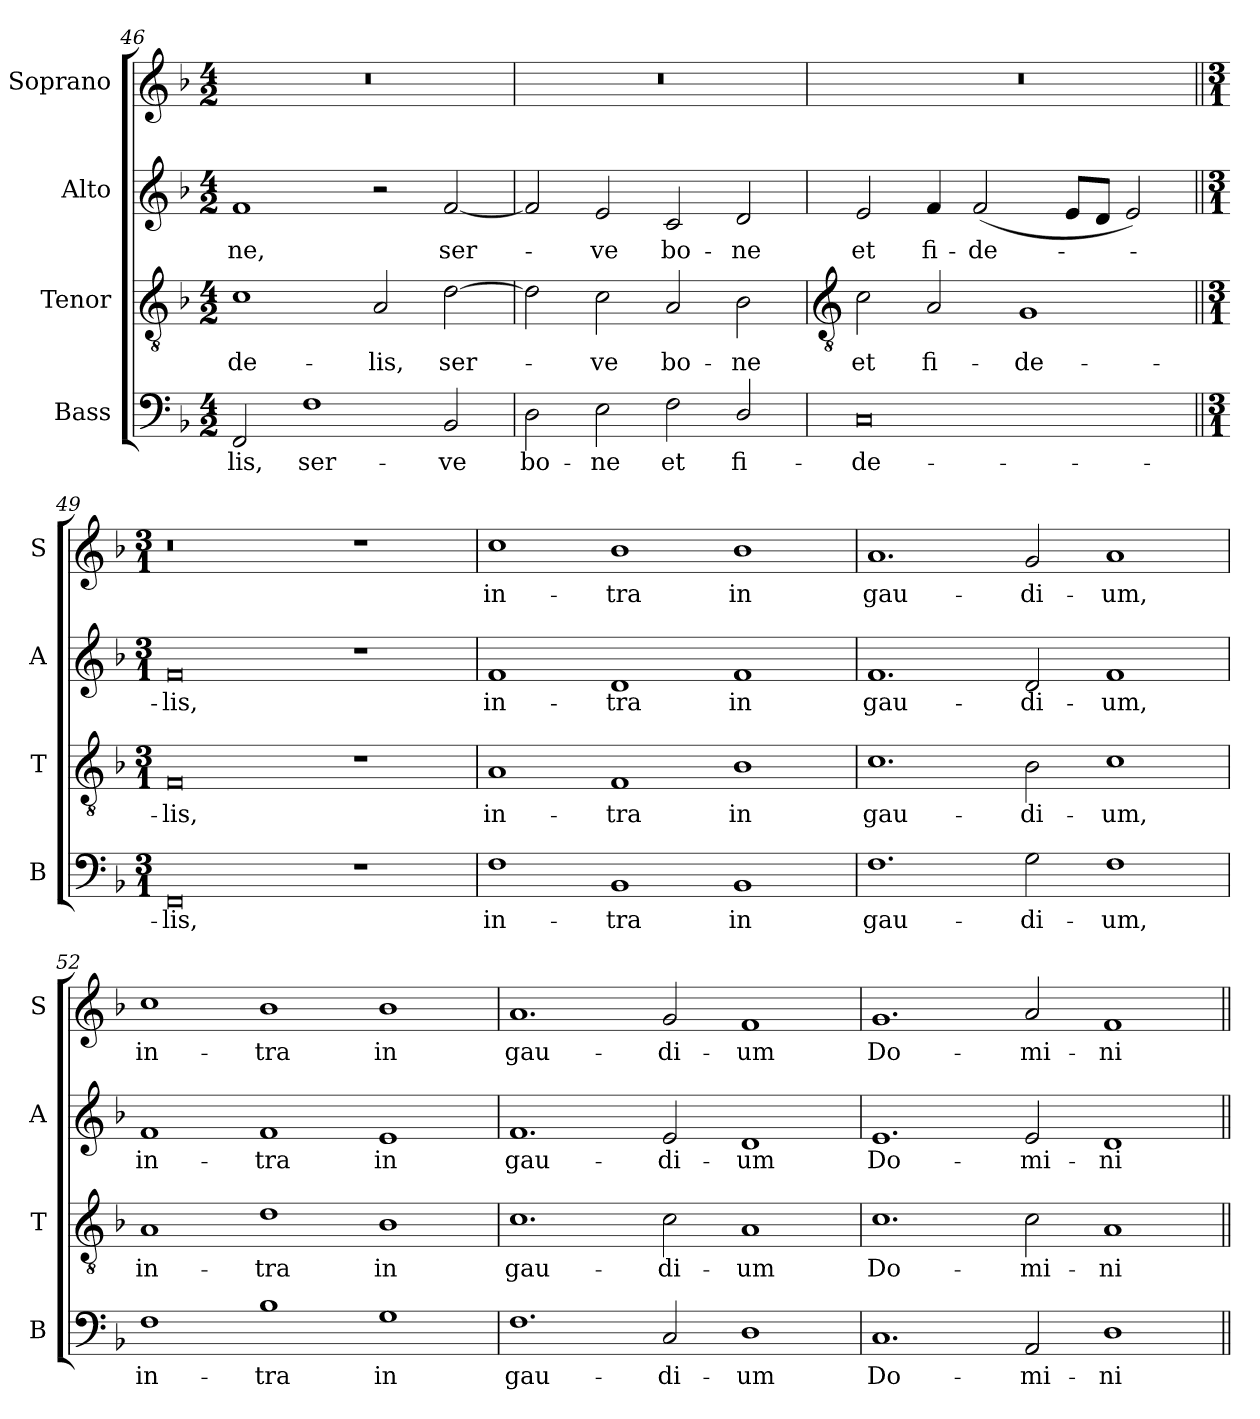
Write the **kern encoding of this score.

**kern	**text	**kern	**text	**kern	**text	**kern	**text
*part4	*part4	*part3	*part3	*part2	*part2	*part1	*part1
*staff4	*staff4	*staff3	*staff3	*staff2	*staff2	*staff1	*staff1
*I"Bass	*	*I"Tenor	*	*I"Alto	*	*I"Soprano	*
*I'B	*	*I'T	*	*I'A	*	*I'S	*
*clefF4	*	*clefGv2	*	*clefG2	*	*clefG2	*
*k[b-]	*	*k[b-]	*	*k[b-]	*	*k[b-]	*
*F:	*	*F:	*	*F:	*	*F:	*
*M4/2	*	*M4/2	*	*M4/2	*	*M4/2	*
=46	=46	=46	=46	=46	=46	=46	=46
!	!LO:LY:b	!	!LO:LY:b	!	!LO:LY:b	!	!
2FF	-lis,	1c	-de-	1f	ne,	0r	.
!	!LO:LY:b	!	!	!	!	!	!
1F	ser-	.	.	.	.	.	.
!	!	!	!LO:LY:b	!	!	!	!
.	.	2A	-lis,	2r	.	.	.
!	!LO:LY:b	!	!LO:LY:b	!	!LO:LY:b	!	!
2BB-	-ve	[2d	ser-	[2f	ser-	.	.
=47	=47	=47	=47	=47	=47	=47	=47
!	!LO:LY:b	!	!	!	!	!	!
2D	bo-	2d]	.	2f]	.	0r	.
!	!LO:LY:b	!	!LO:LY:b	!	!LO:LY:b	!	!
2E	-ne	2c	ve	2e	ve	.	.
!	!LO:LY:b	!	!LO:LY:b	!	!LO:LY:b	!	!
2F	et	2A	bo-	2c	bo-	.	.
!	!LO:LY:b	!	!LO:LY:b	!	!LO:LY:b	!	!
2D/	fi-	2B-	-ne	2d	-ne	.	.
!!LO:LB:g=z
=48	=48	=48	=48	=48	=48	=48	=48
*	*	*clefGv2	*	*	*	*	*
!	!LO:LY:b	!	!LO:LY:b	!	!LO:LY:b	!	!
0C	-de-	2c	et	2e	et	0r	.
!	!	!	!LO:LY:b	!	!LO:LY:b	!	!
.	.	2A	fi-	4f	fi-	.	.
!	!	!	!	!	!LO:LY:b	!	!
.	.	.	.	(<2f	-de-	.	.
!	!	!	!LO:LY:b	!	!	!	!
.	.	1G	-de-	.	.	.	.
.	.	.	.	8eL	.	.	.
.	.	.	.	8dJ	.	.	.
.	.	.	.	2e)	.	.	.
=49||	=49||	=49||	=49||	=49||	=49||	=49||	=49||
*M3/1	*	*M3/1	*	*M3/1	*	*M3/1	*
!	!LO:LY:b	!	!LO:LY:b	!	!LO:LY:b	!	!
0FF	-lis,	0F	-lis,	0f	lis,	0r	.
1r	.	1r	.	1r	.	1r	.
=50	=50	=50	=50	=50	=50	=50	=50
!	!LO:LY:b	!	!LO:LY:b	!	!LO:LY:b	!	!LO:LY:b
1F	in-	1A	in-	1f	in-	1cc	in-
!	!LO:LY:b	!	!LO:LY:b	!	!LO:LY:b	!	!LO:LY:b
1BB-	-tra	1F	-tra	1d	-tra	1b-	-tra
!	!LO:LY:b	!	!LO:LY:b	!	!LO:LY:b	!	!LO:LY:b
1BB-	in	1B-	in	1f	in	1b-	in
=51	=51	=51	=51	=51	=51	=51	=51
!	!LO:LY:b	!	!LO:LY:b	!	!LO:LY:b	!	!LO:LY:b
1.F	gau-	1.c	gau-	1.f	gau-	1.a	gau-
!	!LO:LY:b	!	!LO:LY:b	!	!LO:LY:b	!	!LO:LY:b
2G	-di-	2B-	-di-	2d	-di-	2g	-di-
!	!LO:LY:b	!	!LO:LY:b	!	!LO:LY:b	!	!LO:LY:b
1F	-um,	1c	-um,	1f	-um,	1a	-um,
=52	=52	=52	=52	=52	=52	=52	=52
!	!LO:LY:b	!	!LO:LY:b	!	!LO:LY:b	!	!LO:LY:b
1F	in-	1A	in-	1f	in-	1cc	in-
!	!LO:LY:b	!	!LO:LY:b	!	!LO:LY:b	!	!LO:LY:b
1B-	-tra	1d	-tra	1f	-tra	1b-	-tra
!	!LO:LY:b	!	!LO:LY:b	!	!LO:LY:b	!	!LO:LY:b
1G	in	1B-	in	1e	in	1b-	in
=53	=53	=53	=53	=53	=53	=53	=53
!	!LO:LY:b	!	!LO:LY:b	!	!LO:LY:b	!	!LO:LY:b
1.F	gau-	1.c	gau-	1.f	gau-	1.a	gau-
!	!LO:LY:b	!	!LO:LY:b	!	!LO:LY:b	!	!LO:LY:b
2C	-di-	2c	-di-	2e	-di-	2g	-di-
!	!LO:LY:b	!	!LO:LY:b	!	!LO:LY:b	!	!LO:LY:b
1D	-um	1A	-um	1d	-um	1f	-um
=54	=54	=54	=54	=54	=54	=54	=54
!	!LO:LY:b	!	!LO:LY:b	!	!LO:LY:b	!	!LO:LY:b
1.C	Do-	1.c	Do-	1.e	Do-	1.g	Do-
!	!LO:LY:b	!	!LO:LY:b	!	!LO:LY:b	!	!LO:LY:b
2AA	-mi-	2c	-mi-	2e	-mi-	2a	-mi-
!	!LO:LY:b	!	!LO:LY:b	!	!LO:LY:b	!	!LO:LY:b
1D	-ni	1A	-ni	1d	-ni	1f	-ni
=||	=||	=||	=||	=||	=||	=||	=||
*-	*-	*-	*-	*-	*-	*-	*-
